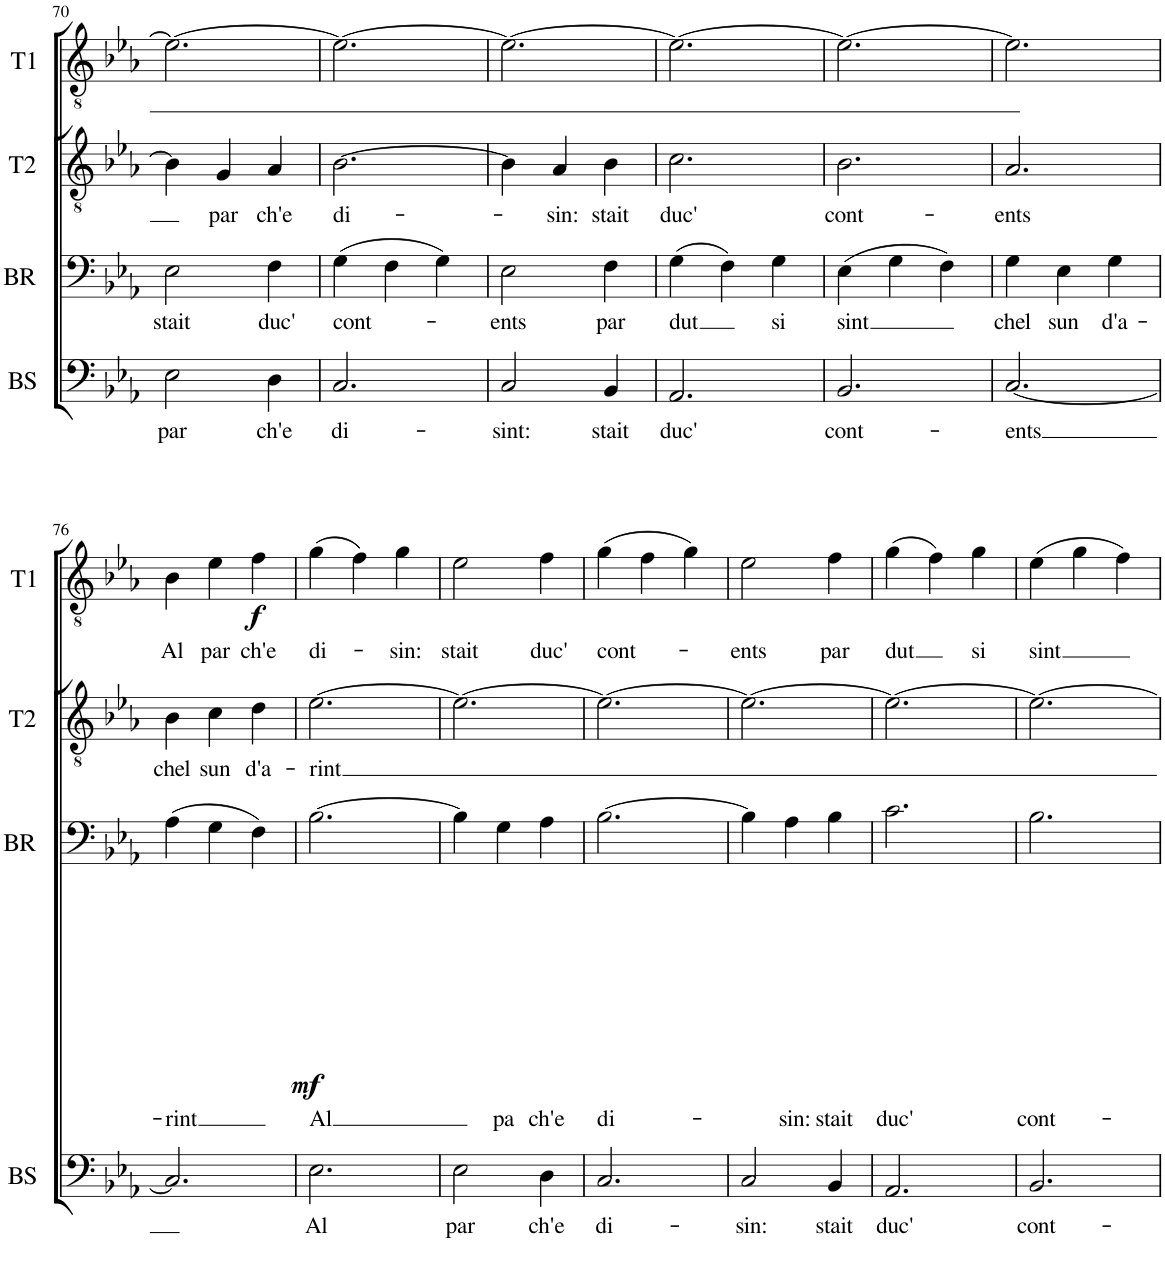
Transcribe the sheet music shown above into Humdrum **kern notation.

**kern	**text	**kern	**text	**dynam	**kern	**text	**kern	**text	**dynam
*part4	*part4	*part3	*part3	*part3	*part2	*part2	*part1	*part1	*part1
*staff4	*staff4	*staff3	*staff3	*staff3	*staff2	*staff2	*staff1	*staff1	*staff1
*I"BS	*	*I"BR	*	*	*I"T2	*	*I"T1	*	*
*I'BS	*	*I'BR	*	*	*I'T2	*	*I'T1	*	*
!!LO:PB:g=z
*clefF4	*	*clefF4	*	*	*clefGv2	*	*clefGv2	*	*
*Trd7c12	*	*	*	*	*	*	*	*	*
*k[b-e-a-]	*	*k[b-e-a-]	*	*	*k[b-e-a-]	*	*k[b-e-a-]	*	*
*M3/4	*	*M3/4	*	*	*M3/4	*	*M3/4	*	*
=70	=70	=70	=70	=70	=70	=70	=70	=70	=70
!	!LO:LY:b	!	!LO:LY:b	!	!	!	!	!	!
2E-\	par	2E-\	stait	.	4B-\]	.	2.e-\_	.	.
!	!	!	!	!	!	!LO:LY:b	!	!	!
.	.	.	.	.	4G/	par	.	.	.
!	!LO:LY:b	!	!LO:LY:b	!	!	!LO:LY:b	!	!	!
4D\	ch'e	4F\	duc'	.	4A-/	ch'e	.	.	.
=71	=71	=71	=71	=71	=71	=71	=71	=71	=71
!	!LO:LY:b	!	!LO:LY:b	!	!	!LO:LY:b	!	!	!
2.C/	di-	(4G\	cont-	.	[2.B-\	di-	2.e-\_	.	.
.	.	4F\	.	.	.	.	.	.	.
.	.	4G\)	.	.	.	.	.	.	.
=72	=72	=72	=72	=72	=72	=72	=72	=72	=72
!	!LO:LY:b	!	!LO:LY:b	!	!	!	!	!	!
2C/	-sint:	2E-\	-ents	.	4B-\]	.	2.e-\_	.	.
!	!	!	!	!	!	!LO:LY:b	!	!	!
.	.	.	.	.	4A-/	-sin:	.	.	.
!	!LO:LY:b	!	!LO:LY:b	!	!	!LO:LY:b	!	!	!
4BB-/	stait	4F\	par	.	4B-\	stait	.	.	.
=73	=73	=73	=73	=73	=73	=73	=73	=73	=73
!	!LO:LY:b	!	!LO:LY:b	!	!	!LO:LY:b	!	!	!
2.AA-/	duc'	(4G\	dut	.	2.c\	duc'	2.e-\_	.	.
.	.	4F\)	.	.	.	.	.	.	.
!	!	!	!LO:LY:b	!	!	!	!	!	!
.	.	4G\	si	.	.	.	.	.	.
=74	=74	=74	=74	=74	=74	=74	=74	=74	=74
!	!LO:LY:b	!	!LO:LY:b	!	!	!LO:LY:b	!	!	!
2.BB-/	cont-	(4E-\	sint	.	2.B-\	cont-	2.e-\_	.	.
.	.	4G\	.	.	.	.	.	.	.
.	.	4F\)	.	.	.	.	.	.	.
=75	=75	=75	=75	=75	=75	=75	=75	=75	=75
!	!LO:LY:b	!	!LO:LY:b	!	!	!LO:LY:b	!	!	!
[2.C/	-ents	4G\	chel	.	2.A-/	-ents	2.e-\]	.	.
!	!	!	!LO:LY:b	!	!	!	!	!	!
.	.	4E-\	sun	.	.	.	.	.	.
!	!	!	!LO:LY:b	!	!	!	!	!	!
.	.	4G\	d'a-	.	.	.	.	.	.
!!LO:LB:g=z
=76	=76	=76	=76	=76	=76	=76	=76	=76	=76
!	!	!	!LO:LY:b	!	!	!LO:LY:b	!	!LO:LY:b	!LO:DY:b
2.C/]	.	(4A-\	-rint	.	4B-\	chel	4B-\	Al	f
!	!	!	!	!	!	!LO:LY:b	!	!LO:LY:b	!
.	.	4G\	.	.	4c\	sun	4e-\	par	.
!	!	!	!	!	!	!LO:LY:b	!	!LO:LY:b	!
.	.	4F\)	.	.	4d\	d'a-	4f\	ch'e	.
=77	=77	=77	=77	=77	=77	=77	=77	=77	=77
!	!LO:LY:b	!	!LO:LY:b	!LO:DY:b	!	!LO:LY:b	!	!LO:LY:b	!
2.E-\	Al	[2.B-\	Al	mf	[2.e-\	-rint	(4g\	di-	.
.	.	.	.	.	.	.	4f\)	.	.
!	!	!	!	!	!	!	!	!LO:LY:b	!
.	.	.	.	.	.	.	4g\	-sin:	.
=78	=78	=78	=78	=78	=78	=78	=78	=78	=78
!	!LO:LY:b	!	!	!	!	!	!	!LO:LY:b	!
2E-\	par	4B-\]	.	.	2.e-\_	.	2e-\	stait	.
!	!	!	!LO:LY:b	!	!	!	!	!	!
.	.	4G\	pa	.	.	.	.	.	.
!	!LO:LY:b	!	!LO:LY:b	!	!	!	!	!LO:LY:b	!
4D\	ch'e	4A-\	ch'e	.	.	.	4f\	duc'	.
=79	=79	=79	=79	=79	=79	=79	=79	=79	=79
!	!LO:LY:b	!	!LO:LY:b	!	!	!	!	!LO:LY:b	!
2.C/	di-	[2.B-\	di-	.	2.e-\_	.	(4g\	cont-	.
.	.	.	.	.	.	.	4f\	.	.
.	.	.	.	.	.	.	4g\)	.	.
=80	=80	=80	=80	=80	=80	=80	=80	=80	=80
!	!LO:LY:b	!	!	!	!	!	!	!LO:LY:b	!
2C/	-sin:	4B-\]	.	.	2.e-\_	.	2e-\	-ents	.
!	!	!	!LO:LY:b	!	!	!	!	!	!
.	.	4A-\	-sin:	.	.	.	.	.	.
!	!LO:LY:b	!	!LO:LY:b	!	!	!	!	!LO:LY:b	!
4BB-/	stait	4B-\	stait	.	.	.	4f\	par	.
=81	=81	=81	=81	=81	=81	=81	=81	=81	=81
!	!LO:LY:b	!	!LO:LY:b	!	!	!	!	!LO:LY:b	!
2.AA-/	duc'	2.c\	duc'	.	2.e-\_	.	(4g\	dut	.
.	.	.	.	.	.	.	4f\)	.	.
!	!	!	!	!	!	!	!	!LO:LY:b	!
.	.	.	.	.	.	.	4g\	si	.
=82	=82	=82	=82	=82	=82	=82	=82	=82	=82
!	!LO:LY:b	!	!LO:LY:b	!	!	!	!	!LO:LY:b	!
2.BB-/	cont-	2.B-\	cont-	.	2.e-\_	.	(4e-\	sint	.
.	.	.	.	.	.	.	4g\	.	.
.	.	.	.	.	.	.	4f\)	.	.
=	=	=	=	=	=	=	=	=	=
*-	*-	*-	*-	*-	*-	*-	*-	*-	*-
